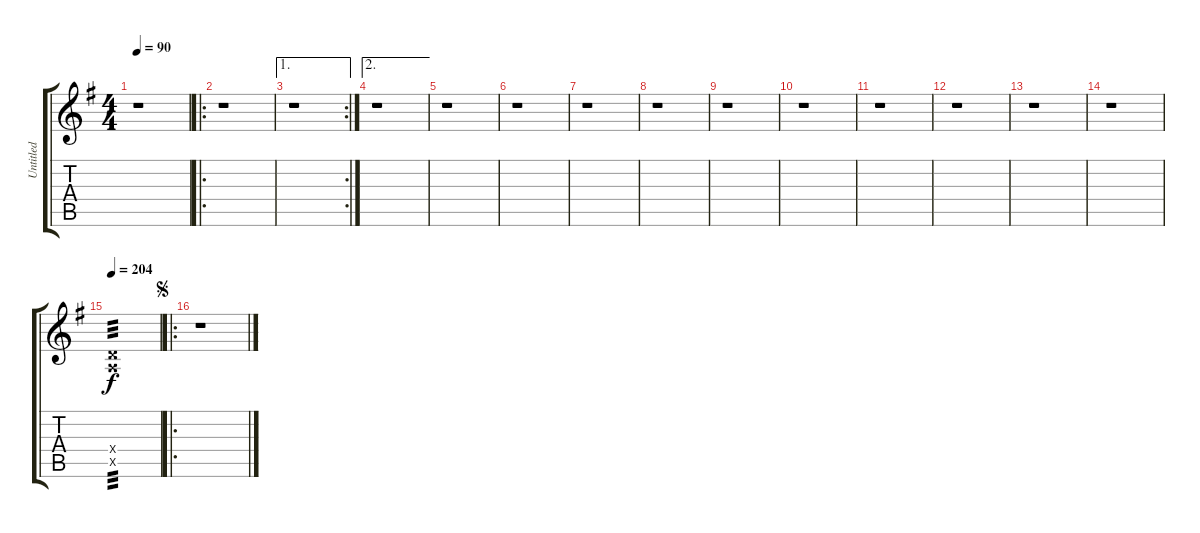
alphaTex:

\track ("Untitled" "Untitled") {instrument guitarfretnoise}
\staff {score tabs}
\tuning (E4 B3 G3 D3 A2 E2) {hide}
\ts (4 4)
\tempo 90
\clef g2
\ks g
r.1{dy f instrument guitarfretnoise} |
\ro
r.1 |
\ae 1
\rc 2
r.1 |
\ae 2
r.1 |
r.1 |
r.1 |
r.1 |
r.1 |
r.1 |
r.1 |
r.1 |
r.1 |
r.1 |
r.1 |
\tempo 204
(12.4{x} 12.5{x}).1{tp 3} |
\ro
\jump segno
r.1
